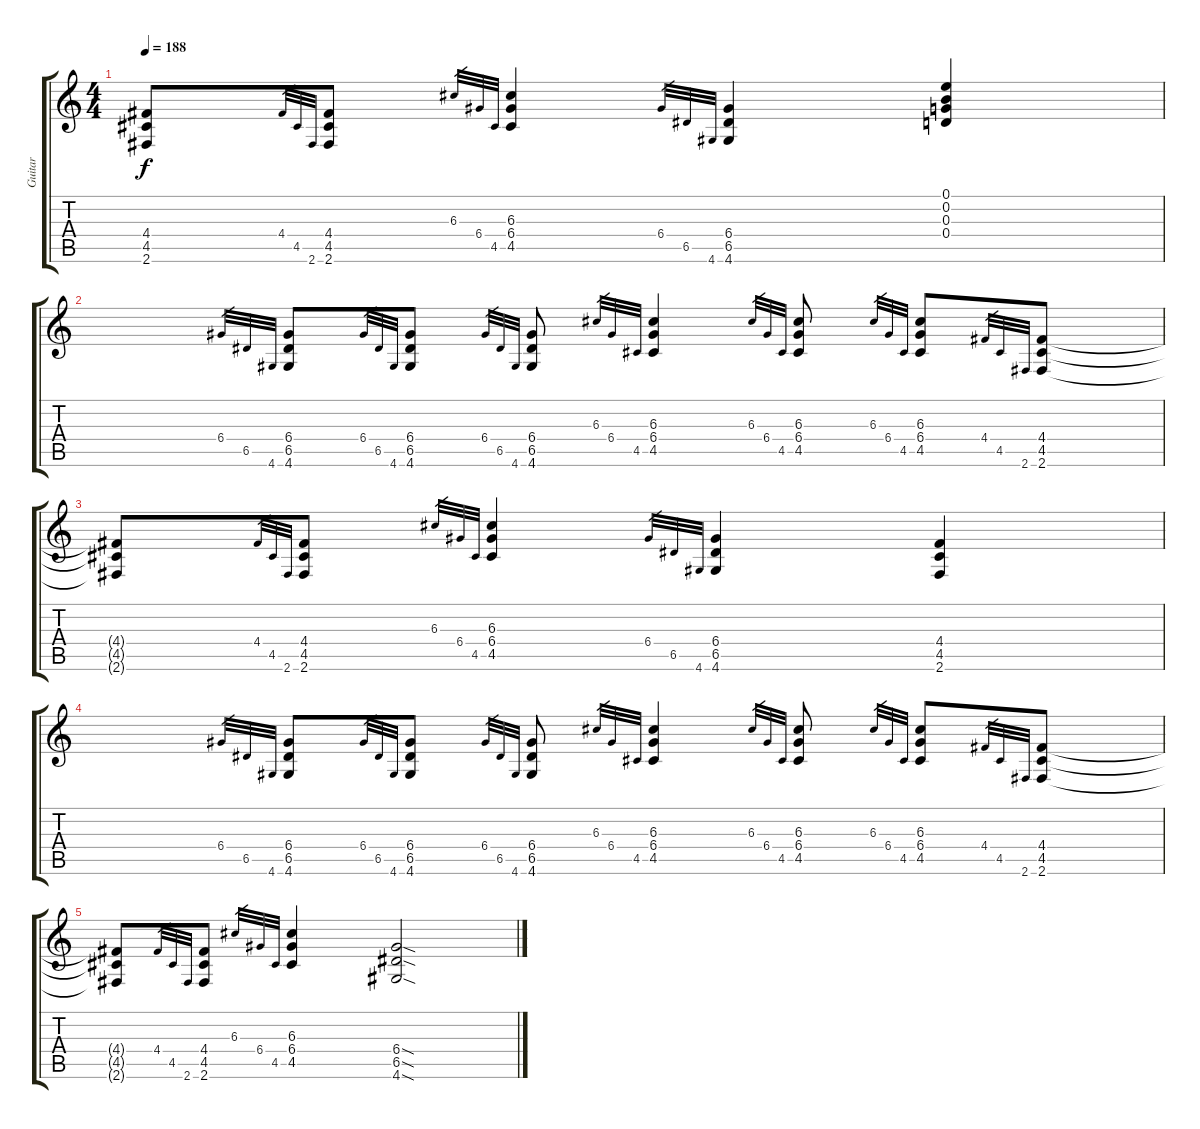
\track ("Guitar" "Guitar") {instrument distortionguitar}
\staff {score tabs}
\tuning (E4 B3 G3 D3 A2 E2) {hide}
\ts (4 4)
\tempo 188
\clef g2
\ks c
(4.4{t} 4.5{t} 2.6{t}).8{dy f} 4.4.32{gr} 4.5.32{gr} 2.6.32{gr} (4.4 4.5 2.6).8 6.3.32{gr} 6.4.32{gr} 4.5.32{gr} (6.3 6.4 4.5).4 6.4.32{gr} 6.5.32{gr} 4.6.32{gr} (6.4 6.5 4.6).4 (0.1 0.2 0.3 0.4).4{balance 16} |
6.4.32{gr} 6.5.32{gr} 4.6.32{gr} (6.4 6.5 4.6).8{balance 8} 6.4.32{gr} 6.5.32{gr} 4.6.32{gr} (6.4 6.5 4.6).8 6.4.32{gr} 6.5.32{gr} 4.6.32{gr} (6.4 6.5 4.6).8 6.3.32{gr} 6.4.32{gr} 4.5.32{gr} (6.3 6.4 4.5).4 6.3.32{gr} 6.4.32{gr} 4.5.32{gr} (6.3 6.4 4.5).8 6.3.32{gr} 6.4.32{gr} 4.5.32{gr} (6.3 6.4 4.5).8 4.4.32{gr} 4.5.32{gr} 2.6.32{gr} (4.4 4.5 2.6).8 |
(4.4{t} 4.5{t} 2.6{t}).8 4.4.32{gr} 4.5.32{gr} 2.6.32{gr} (4.4 4.5 2.6).8 6.3.32{gr} 6.4.32{gr} 4.5.32{gr} (6.3 6.4 4.5).4 6.4.32{gr} 6.5.32{gr} 4.6.32{gr} (6.4 6.5 4.6).4 (4.4 4.5 2.6).4 |
6.4.32{gr} 6.5.32{gr} 4.6.32{gr} (6.4 6.5 4.6).8{balance 8} 6.4.32{gr} 6.5.32{gr} 4.6.32{gr} (6.4 6.5 4.6).8 6.4.32{gr} 6.5.32{gr} 4.6.32{gr} (6.4 6.5 4.6).8 6.3.32{gr} 6.4.32{gr} 4.5.32{gr} (6.3 6.4 4.5).4 6.3.32{gr} 6.4.32{gr} 4.5.32{gr} (6.3 6.4 4.5).8 6.3.32{gr} 6.4.32{gr} 4.5.32{gr} (6.3 6.4 4.5).8 4.4.32{gr} 4.5.32{gr} 2.6.32{gr} (4.4 4.5 2.6).8 |
(4.4{t} 4.5{t} 2.6{t}).8 4.4.32{gr} 4.5.32{gr} 2.6.32{gr} (4.4 4.5 2.6).8 6.3.32{gr} 6.4.32{gr} 4.5.32{gr} (6.3 6.4 4.5).4 (6.4{sod} 6.5{sod} 4.6{sod}).2
